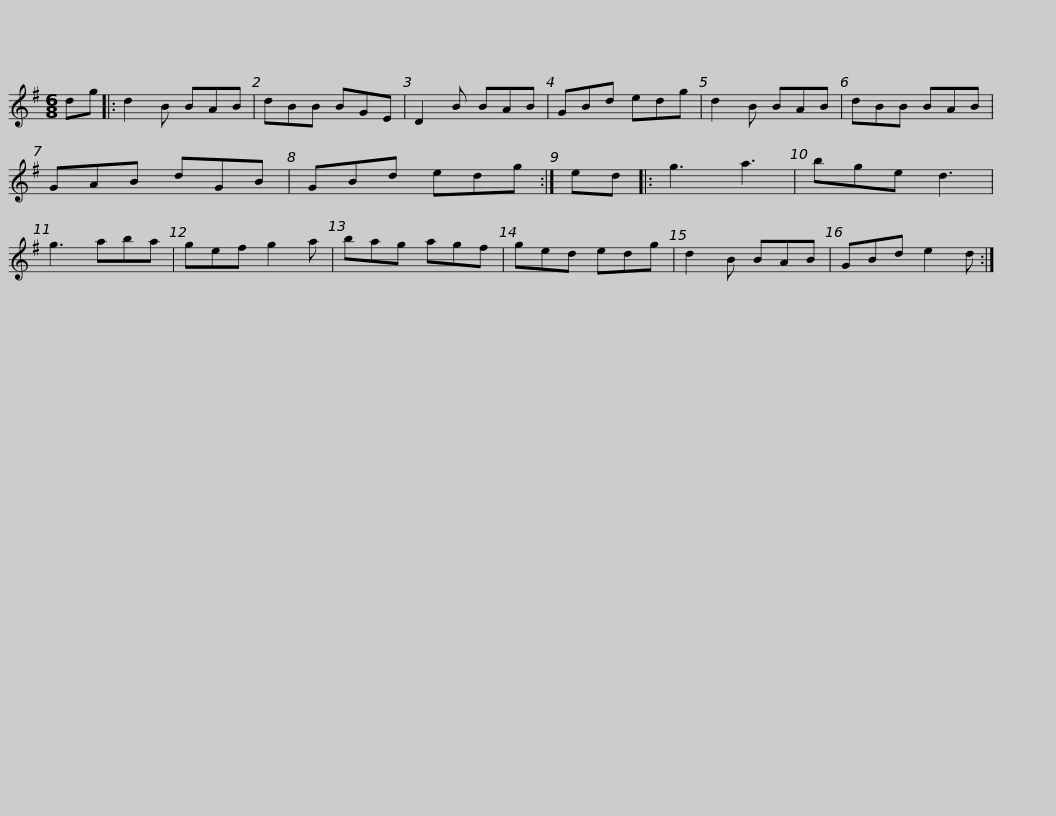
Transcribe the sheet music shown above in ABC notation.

X:1
L:1/8
M:6/8
I:linebreak $
K:G
V:1 treble
V:1
 dg |: d2 B BAB | dBB BGE | D2 B BAB | GBd edg | %5
 d2 B BAB | dBB BAB | GAB dGB |$ GBd edg :| ed |: %10
 g3 a3 | bge d3 | g3 aba | gef g2 a | bag agf | %15
 ged edg |$ d2 B BAB | GBd e2 d :| %18
